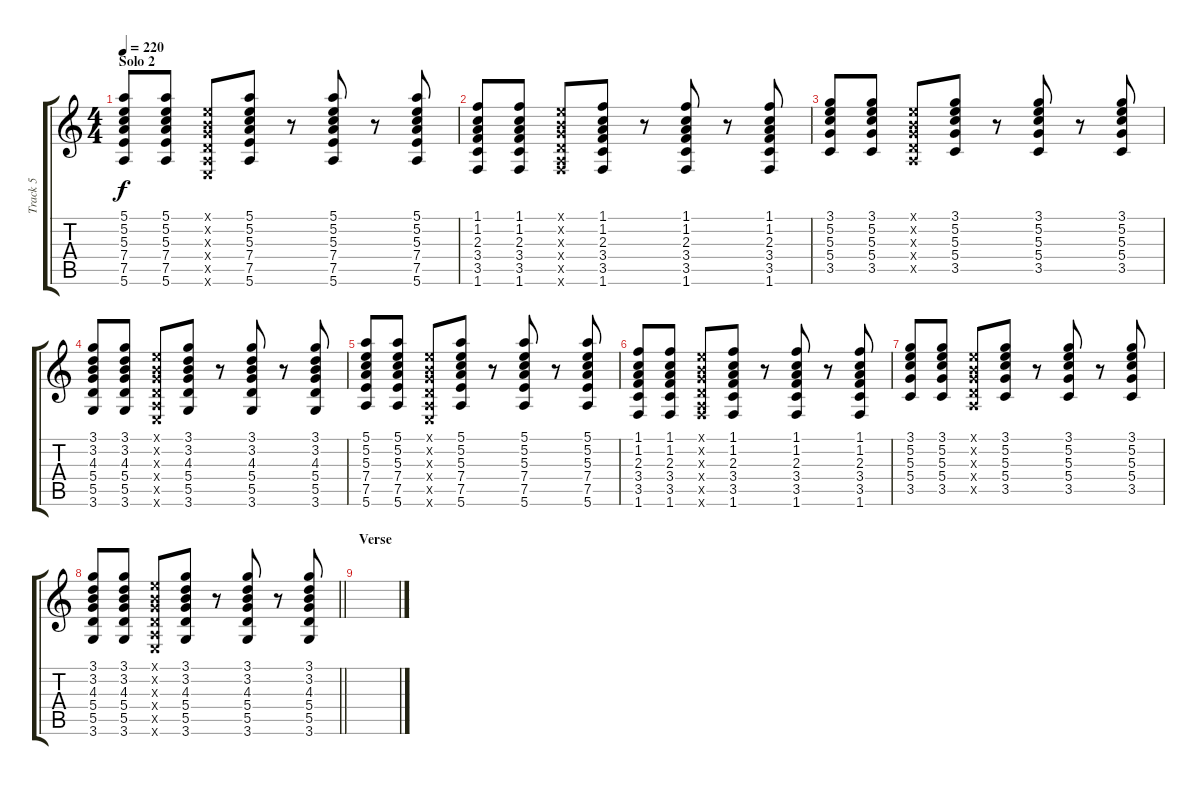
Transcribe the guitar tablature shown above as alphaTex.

\track ("Track 5" "Track 5") {instrument electricguitarclean}
\staff {score tabs}
\tuning (E4 B3 G3 D3 A2 E2) {hide}
\ts (4 4)
\section ("" "Solo 2")
\tempo 220
\clef g2
\ks c
(5.1 5.2 5.3 7.4 7.5 5.6).8{dy f} (5.1 5.2 5.3 7.4 7.5 5.6).8 (0.1{x} 0.2{x} 0.3{x} 0.4{x} 0.5{x} 0.6{x}).8 (5.1 5.2 5.3 7.4 7.5 5.6).8 r.8 (5.1 5.2 5.3 7.4 7.5 5.6).8 r.8 (5.1 5.2 5.3 7.4 7.5 5.6).8 |
(1.1 1.2 2.3 3.4 3.5 1.6).8 (1.1 1.2 2.3 3.4 3.5 1.6).8 (0.1{x} 0.2{x} 0.3{x} 0.4{x} 0.5{x} 1.6{x}).8 (1.1 1.2 2.3 3.4 3.5 1.6).8 r.8 (1.1 1.2 2.3 3.4 3.5 1.6).8 r.8 (1.1 1.2 2.3 3.4 3.5 1.6).8 |
(3.1 5.2 5.3 5.4 3.5).8 (3.1 5.2 5.3 5.4 3.5).8 (0.1{x} 0.2{x} 0.3{x} 0.4{x} 0.5{x}).8 (3.1 5.2 5.3 5.4 3.5).8 r.8 (3.1 5.2 5.3 5.4 3.5).8 r.8 (3.1 5.2 5.3 5.4 3.5).8 |
(3.1 3.2 4.3 5.4 5.5 3.6).8 (3.1 3.2 4.3 5.4 5.5 3.6).8 (0.1{x} 0.2{x} 0.3{x} 0.4{x} 0.5{x} 0.6{x}).8 (3.1 3.2 4.3 5.4 5.5 3.6).8 r.8 (3.1 3.2 4.3 5.4 5.5 3.6).8 r.8 (3.1 3.2 4.3 5.4 5.5 3.6).8 |
(5.1 5.2 5.3 7.4 7.5 5.6).8 (5.1 5.2 5.3 7.4 7.5 5.6).8 (0.1{x} 0.2{x} 0.3{x} 0.4{x} 0.5{x} 0.6{x}).8 (5.1 5.2 5.3 7.4 7.5 5.6).8 r.8 (5.1 5.2 5.3 7.4 7.5 5.6).8 r.8 (5.1 5.2 5.3 7.4 7.5 5.6).8 |
(1.1 1.2 2.3 3.4 3.5 1.6).8 (1.1 1.2 2.3 3.4 3.5 1.6).8 (0.1{x} 0.2{x} 0.3{x} 0.4{x} 0.5{x} 1.6{x}).8 (1.1 1.2 2.3 3.4 3.5 1.6).8 r.8 (1.1 1.2 2.3 3.4 3.5 1.6).8 r.8 (1.1 1.2 2.3 3.4 3.5 1.6).8 |
(3.1 5.2 5.3 5.4 3.5).8 (3.1 5.2 5.3 5.4 3.5).8 (0.1{x} 0.2{x} 0.3{x} 0.4{x} 0.5{x}).8 (3.1 5.2 5.3 5.4 3.5).8 r.8 (3.1 5.2 5.3 5.4 3.5).8 r.8 (3.1 5.2 5.3 5.4 3.5).8 |
\barLineRight lightlight
(3.1 3.2 4.3 5.4 5.5 3.6).8 (3.1 3.2 4.3 5.4 5.5 3.6).8 (0.1{x} 0.2{x} 0.3{x} 0.4{x} 0.5{x} 0.6{x}).8 (3.1 3.2 4.3 5.4 5.5 3.6).8 r.8 (3.1 3.2 4.3 5.4 5.5 3.6).8 r.8 (3.1 3.2 4.3 5.4 5.5 3.6).8 |
\section ("" "Verse")
